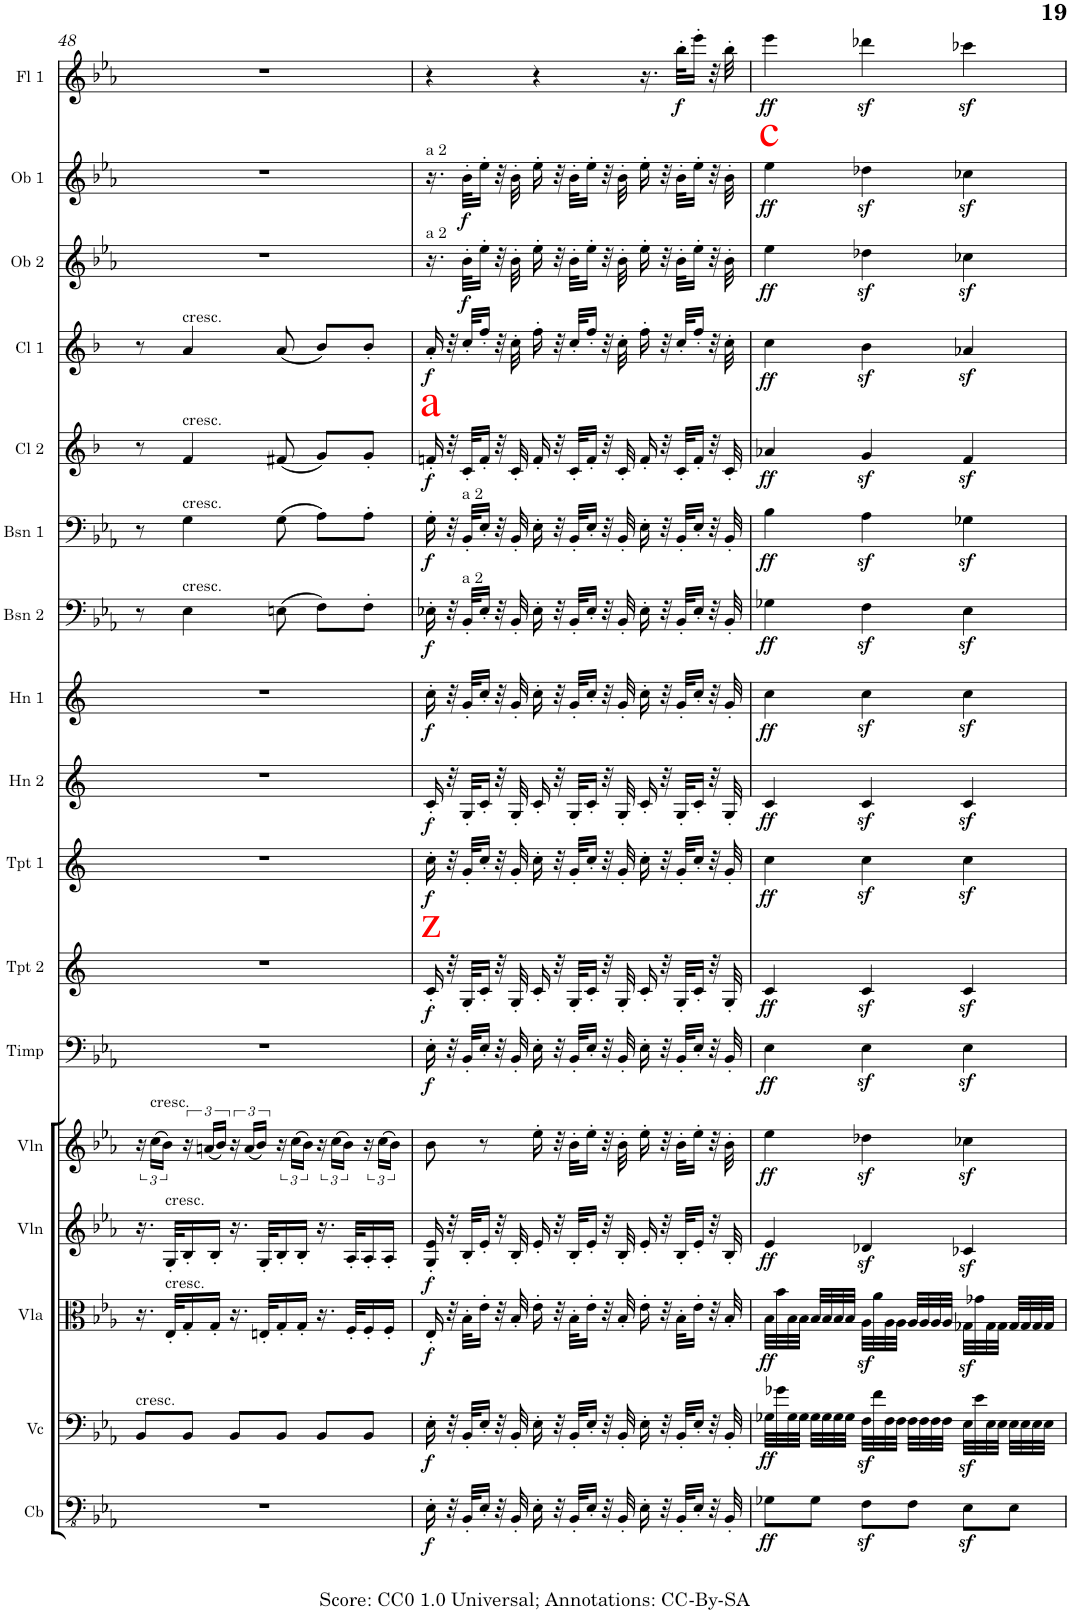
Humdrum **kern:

**kern	**dynam	**kern	**dynam	**kern	**dynam	**kern	**dynam	**kern	**dynam	**kern	**dynam	**kern	**dynam	**kern	**text	**dynam	**kern	**dynam	**kern	**dynam	**kern	**dynam	**kern	**dynam	**kern	**dynam	**kern	**text	**dynam	**kern	**dynam	**kern	**dynam	**kern	**text	**dynam
*part17	*part17	*part16	*part16	*part15	*part15	*part14	*part14	*part13	*part13	*part12	*part12	*part11	*part11	*part10	*part10	*part10	*part9	*part9	*part8	*part8	*part7	*part7	*part6	*part6	*part5	*part5	*part4	*part4	*part4	*part3	*part3	*part2	*part2	*part1	*part1	*part1
*staff17	*staff17	*staff16	*staff16	*staff15	*staff15	*staff14	*staff14	*staff13	*staff13	*staff12	*staff12	*staff11	*staff11	*staff10	*staff10	*staff10	*staff9	*staff9	*staff8	*staff8	*staff7	*staff7	*staff6	*staff6	*staff5	*staff5	*staff4	*staff4	*staff4	*staff3	*staff3	*staff2	*staff2	*staff1	*staff1	*staff1
*I"Contrabass	*	*I"Violoncello	*	*I"Viola	*	*I"Violin	*	*I"Violin	*	*I"Timpani	*	*I"Eb Trumpet 2	*	*I"Eb Trumpet 1	*	*	*I"Eb Horn 2	*	*I"Eb Horn 1	*	*I"Bassoon 2	*	*I"Bassoon 1	*	*I"Bb Clarinet 2	*	*I"Bb Clarinet 1	*	*	*I"Oboe 2	*	*I"Oboe 1	*	*I"Flute 1	*	*
*I'Cb	*	*I'Vc	*	*I'Vla	*	*I'Vln	*	*I'Vln	*	*I'Timp	*	*I'Tpt 2	*	*I'Tpt 1	*	*	*I'Hn 2	*	*I'Hn 1	*	*I'Bsn 2	*	*I'Bsn 1	*	*I'Cl 2	*	*I'Cl 1	*	*	*I'Ob 2	*	*I'Ob 1	*	*I'Fl 1	*	*
!!LO:PB:g=z
*clefFv4	*	*clefF4	*	*clefC3	*	*clefG2	*	*clefG2	*	*clefF4	*	*clefG2	*	*clefG2	*	*	*clefG2	*	*clefG2	*	*clefF4	*	*clefF4	*	*clefG2	*	*clefG2	*	*	*clefG2	*	*clefG2	*	*clefG2	*	*
*	*	*	*	*	*	*	*	*	*	*	*	*Trd-2c-3	*	*Trd-2c-3	*	*	*Trd5c9	*	*Trd5c9	*	*	*	*	*	*Trd1c2	*	*Trd1c2	*	*	*	*	*	*	*	*	*
*k[b-e-a-]	*	*k[b-e-a-]	*	*k[b-e-a-]	*	*k[b-e-a-]	*	*k[b-e-a-]	*	*k[b-e-a-]	*	*k[]	*	*k[]	*	*	*k[]	*	*k[]	*	*k[b-e-a-]	*	*k[b-e-a-]	*	*k[b-]	*	*k[b-]	*	*	*k[b-e-a-]	*	*k[b-e-a-]	*	*k[b-e-a-]	*	*
*M3/4	*	*M3/4	*	*M3/4	*	*M3/4	*	*M3/4	*	*M3/4	*	*M3/4	*	*M3/4	*	*	*M3/4	*	*M3/4	*	*M3/4	*	*M3/4	*	*M3/4	*	*M3/4	*	*	*M3/4	*	*M3/4	*	*M3/4	*	*
=48	=48	=48	=48	=48	=48	=48	=48	=48	=48	=48	=48	=48	=48	=48	=48	=48	=48	=48	=48	=48	=48	=48	=48	=48	=48	=48	=48	=48	=48	=48	=48	=48	=48	=48	=48	=48
!	!	!LO:TX:a:t=cresc.	!	!	!	!	!	!	!	!	!	!	!	!	!	!	!	!	!	!	!	!	!	!	!	!	!	!	!	!	!	!	!	!	!	!
2.r	.	8BB-/L	.	16.r	.	16.r	.	24r	.	2.r	.	2.r	.	2.r	.	.	2.r	.	2.r	.	8r	.	8r	.	8r	.	8r	.	.	2.r	.	2.r	.	2.r	.	.
!	!	!	!	!	!	!	!	!LO:TX:a:t=cresc.	!	!	!	!	!	!	!	!	!	!	!	!	!	!	!	!	!	!	!	!	!	!	!	!	!	!	!	!
.	.	.	.	.	.	.	.	(24cc\LL	.	.	.	.	.	.	.	.	.	.	.	.	.	.	.	.	.	.	.	.	.	.	.	.	.	.	.	.
.	.	.	.	.	.	.	.	24b-\JJ)	.	.	.	.	.	.	.	.	.	.	.	.	.	.	.	.	.	.	.	.	.	.	.	.	.	.	.	.
!	!	!	!	!	!	!LO:TX:a:t=cresc.	!	!	!	!	!	!	!	!	!	!	!	!	!	!	!	!	!	!	!	!	!	!	!	!	!	!	!	!	!	!
!	!	!	!	!LO:TX:a:t=cresc.	!	!	!	!	!	!	!	!	!	!	!	!	!	!	!	!	!	!	!	!	!	!	!	!	!	!	!	!	!	!	!	!
.	.	.	.	32E-'/KLL	.	32G'/KLL	.	.	.	.	.	.	.	.	.	.	.	.	.	.	.	.	.	.	.	.	.	.	.	.	.	.	.	.	.	.
!	!	!	!	!	!	!	!	!	!	!	!	!	!	!	!	!	!	!	!	!	!	!	!	!	!	!	!LO:TX:a:t=cresc.	!	!	!	!	!	!	!	!	!
!	!	!	!	!	!	!	!	!	!	!	!	!	!	!	!	!	!	!	!	!	!	!	!	!	!LO:TX:a:t=cresc.	!	!	!	!	!	!	!	!	!	!	!
!	!	!	!	!	!	!	!	!	!	!	!	!	!	!	!	!	!	!	!	!	!	!	!LO:TX:a:t=cresc.	!	!	!	!	!	!	!	!	!	!	!	!	!
!	!	!	!	!	!	!	!	!	!	!	!	!	!	!	!	!	!	!	!	!	!LO:TX:a:t=cresc.	!	!	!	!	!	!	!	!	!	!	!	!	!	!	!
.	.	8BB-/J	.	16G'/	.	16B-'/	.	24r	.	.	.	.	.	.	.	.	.	.	.	.	4E-\	.	4G\	.	4f/	.	4a/	.	.	.	.	.	.	.	.	.
.	.	.	.	.	.	.	.	(24an/LL	.	.	.	.	.	.	.	.	.	.	.	.	.	.	.	.	.	.	.	.	.	.	.	.	.	.	.	.
.	.	.	.	16G'/JJ	.	16B-'/JJ	.	.	.	.	.	.	.	.	.	.	.	.	.	.	.	.	.	.	.	.	.	.	.	.	.	.	.	.	.	.
.	.	.	.	.	.	.	.	24b-/JJ)	.	.	.	.	.	.	.	.	.	.	.	.	.	.	.	.	.	.	.	.	.	.	.	.	.	.	.	.
.	.	8BB-/L	.	16.r	.	16.r	.	24r	.	.	.	.	.	.	.	.	.	.	.	.	.	.	.	.	.	.	.	.	.	.	.	.	.	.	.	.
.	.	.	.	.	.	.	.	(24a/LL	.	.	.	.	.	.	.	.	.	.	.	.	.	.	.	.	.	.	.	.	.	.	.	.	.	.	.	.
.	.	.	.	.	.	.	.	24b-/JJ)	.	.	.	.	.	.	.	.	.	.	.	.	.	.	.	.	.	.	.	.	.	.	.	.	.	.	.	.
.	.	.	.	32En'/KLL	.	32G'/KLL	.	.	.	.	.	.	.	.	.	.	.	.	.	.	.	.	.	.	.	.	.	.	.	.	.	.	.	.	.	.
.	.	8BB-/J	.	16G'/	.	16B-'/	.	24r	.	.	.	.	.	.	.	.	.	.	.	.	(8En\	.	(8G\	.	(8f#X/	.	(8a/	.	.	.	.	.	.	.	.	.
.	.	.	.	.	.	.	.	(24cc\LL	.	.	.	.	.	.	.	.	.	.	.	.	.	.	.	.	.	.	.	.	.	.	.	.	.	.	.	.
.	.	.	.	16G'/JJ	.	16B-'/JJ	.	.	.	.	.	.	.	.	.	.	.	.	.	.	.	.	.	.	.	.	.	.	.	.	.	.	.	.	.	.
.	.	.	.	.	.	.	.	24b-\JJ)	.	.	.	.	.	.	.	.	.	.	.	.	.	.	.	.	.	.	.	.	.	.	.	.	.	.	.	.
.	.	8BB-/L	.	16.r	.	16.r	.	24r	.	.	.	.	.	.	.	.	.	.	.	.	8F\L)	.	8A-\L)	.	8g/L)	.	8b-/L)	.	.	.	.	.	.	.	.	.
.	.	.	.	.	.	.	.	(24cc\LL	.	.	.	.	.	.	.	.	.	.	.	.	.	.	.	.	.	.	.	.	.	.	.	.	.	.	.	.
.	.	.	.	.	.	.	.	24b-\JJ)	.	.	.	.	.	.	.	.	.	.	.	.	.	.	.	.	.	.	.	.	.	.	.	.	.	.	.	.
.	.	.	.	32F'/KLL	.	32A-'/KLL	.	.	.	.	.	.	.	.	.	.	.	.	.	.	.	.	.	.	.	.	.	.	.	.	.	.	.	.	.	.
.	.	8BB-/J	.	16F'/	.	16A-'/	.	24r	.	.	.	.	.	.	.	.	.	.	.	.	8F'\J	.	8A-'\J	.	8g'/J	.	8b-'/J	.	.	.	.	.	.	.	.	.
.	.	.	.	.	.	.	.	(24cc\LL	.	.	.	.	.	.	.	.	.	.	.	.	.	.	.	.	.	.	.	.	.	.	.	.	.	.	.	.
.	.	.	.	16F'/JJ	.	16A-'/JJ	.	.	.	.	.	.	.	.	.	.	.	.	.	.	.	.	.	.	.	.	.	.	.	.	.	.	.	.	.	.
.	.	.	.	.	.	.	.	24b-\JJ)	.	.	.	.	.	.	.	.	.	.	.	.	.	.	.	.	.	.	.	.	.	.	.	.	.	.	.	.
=49	=49	=49	=49	=49	=49	=49	=49	=49	=49	=49	=49	=49	=49	=49	=49	=49	=49	=49	=49	=49	=49	=49	=49	=49	=49	=49	=49	=49	=49	=49	=49	=49	=49	=49	=49	=49
!	!	!	!	!	!	!	!	!	!	!	!	!	!	!	!	!	!	!	!	!	!	!	!	!	!	!	!	!	!	!	!	!LO:TX:a:t=a 2	!	!	!	!
!	!	!	!	!	!	!	!	!	!	!	!	!	!	!	!	!	!	!	!	!	!	!	!	!	!	!	!	!	!	!LO:TX:a:t=a 2	!	!	!	!	!	!
!	!LO:DY:b	!	!LO:DY:b	!	!LO:DY:b	!	!LO:DY:b	!	!	!	!LO:DY:b	!	!LO:DY:b	!	!LO:LY:b:color=#FF0000	!LO:DY:b	!	!LO:DY:b	!	!LO:DY:b	!	!LO:DY:b	!	!LO:DY:b	!	!LO:DY:b	!	!LO:LY:b:color=#FF0000	!LO:DY:b	!	!	!	!	!	!	!
16EE-'\	f	16E-'\	f	16E-'/	f	16G/' 16e-/'	f	8b-\	.	16E-'\	f	16c'/	f	16cc'\	z	f	16c'/	f	16cc'\	f	16E-X'\	f	16G'\	f	16fn'/	f	16a'/	a	f	16.r	.	16.r	.	4r	.	.
32r	.	32r	.	32r	.	32r	.	.	.	32r	.	32r	.	32r	.	.	32r	.	32r	.	32r	.	32r	.	32r	.	32r	.	.	.	.	.	.	.	.	.
!	!	!	!	!	!	!	!	!	!	!	!	!	!	!	!	!	!	!	!	!	!	!	!LO:TX:a:t=a 2	!	!	!	!	!	!	!	!	!	!	!	!	!
!	!	!	!	!	!	!	!	!	!	!	!	!	!	!	!	!	!	!	!	!	!LO:TX:a:t=a 2	!	!	!	!	!	!	!	!	!	!	!	!	!	!	!
!	!	!	!	!	!	!	!	!	!	!	!	!	!	!	!	!	!	!	!	!	!	!	!	!	!	!	!	!	!	!	!LO:DY:b	!	!LO:DY:b	!	!	!
32BBB-'/KLL	.	32BB-'/KLL	.	32B-'\KLL	.	32B-'/KLL	.	.	.	32BB-'/KLL	.	32G'/KLL	.	32g'/KLL	.	.	32G'/KLL	.	32g'/KLL	.	32BB-'/KLL	.	32BB-'/KLL	.	32c'/KLL	.	32cc'/KLL	.	.	32b-'\KLL	f	32b-'\KLL	f	.	.	.
16EE-'/JJ	.	16E-'/JJ	.	16e-'\JJ	.	16e-'/JJ	.	8r	.	16E-'/JJ	.	16c'/JJ	.	16cc'/JJ	.	.	16c'/JJ	.	16cc'/JJ	.	16E-'/JJ	.	16E-'/JJ	.	16f'/JJ	.	16ff'/JJ	.	.	16ee-'\JJ	.	16ee-'\JJ	.	.	.	.
32r	.	32r	.	32r	.	32r	.	.	.	32r	.	32r	.	32r	.	.	32r	.	32r	.	32r	.	32r	.	32r	.	32r	.	.	32r	.	32r	.	.	.	.
32BBB-'/	.	32BB-'/	.	32B-'/	.	32B-'/	.	.	.	32BB-'/	.	32G'/	.	32g'/	.	.	32G'/	.	32g'/	.	32BB-'/	.	32BB-'/	.	32c'/	.	32cc'\	.	.	32b-'\	.	32b-'\	.	.	.	.
16EE-'\	.	16E-'\	.	16e-'\	.	16e-'/	.	16ee-'\	.	16E-'\	.	16c'/	.	16cc'\	.	.	16c'/	.	16cc'\	.	16E-'\	.	16E-'\	.	16f'/	.	16ff'\	.	.	16ee-'\	.	16ee-'\	.	4r	.	.
32r	.	32r	.	32r	.	32r	.	32r	.	32r	.	32r	.	32r	.	.	32r	.	32r	.	32r	.	32r	.	32r	.	32r	.	.	32r	.	32r	.	.	.	.
32BBB-'/KLL	.	32BB-'/KLL	.	32B-'\KLL	.	32B-'/KLL	.	32b-'\KLL	.	32BB-'/KLL	.	32G'/KLL	.	32g'/KLL	.	.	32G'/KLL	.	32g'/KLL	.	32BB-'/KLL	.	32BB-'/KLL	.	32c'/KLL	.	32cc'/KLL	.	.	32b-'\KLL	.	32b-'\KLL	.	.	.	.
16EE-'/JJ	.	16E-'/JJ	.	16e-'\JJ	.	16e-'/JJ	.	16ee-'\JJ	.	16E-'/JJ	.	16c'/JJ	.	16cc'/JJ	.	.	16c'/JJ	.	16cc'/JJ	.	16E-'/JJ	.	16E-'/JJ	.	16f'/JJ	.	16ff'/JJ	.	.	16ee-'\JJ	.	16ee-'\JJ	.	.	.	.
32r	.	32r	.	32r	.	32r	.	32r	.	32r	.	32r	.	32r	.	.	32r	.	32r	.	32r	.	32r	.	32r	.	32r	.	.	32r	.	32r	.	.	.	.
32BBB-'/	.	32BB-'/	.	32B-'/	.	32B-'/	.	32b-'\	.	32BB-'/	.	32G'/	.	32g'/	.	.	32G'/	.	32g'/	.	32BB-'/	.	32BB-'/	.	32c'/	.	32cc'\	.	.	32b-'\	.	32b-'\	.	.	.	.
16EE-'\	.	16E-'\	.	16e-'\	.	16e-'/	.	16ee-'\	.	16E-'\	.	16c'/	.	16cc'\	.	.	16c'/	.	16cc'\	.	16E-'\	.	16E-'\	.	16f'/	.	16ff'\	.	.	16ee-'\	.	16ee-'\	.	16.r	.	.
32r	.	32r	.	32r	.	32r	.	32r	.	32r	.	32r	.	32r	.	.	32r	.	32r	.	32r	.	32r	.	32r	.	32r	.	.	32r	.	32r	.	.	.	.
!	!	!	!	!	!	!	!	!	!	!	!	!	!	!	!	!	!	!	!	!	!	!	!	!	!	!	!	!	!	!	!	!	!	!	!	!LO:DY:b
32BBB-'/KLL	.	32BB-'/KLL	.	32B-'\KLL	.	32B-'/KLL	.	32b-'\KLL	.	32BB-'/KLL	.	32G'/KLL	.	32g'/KLL	.	.	32G'/KLL	.	32g'/KLL	.	32BB-'/KLL	.	32BB-'/KLL	.	32c'/KLL	.	32cc'/KLL	.	.	32b-'\KLL	.	32b-'\KLL	.	32bb-'\KLL	.	f
16EE-'/JJ	.	16E-'/JJ	.	16e-'\JJ	.	16e-'/JJ	.	16ee-'\JJ	.	16E-'/JJ	.	16c'/JJ	.	16cc'/JJ	.	.	16c'/JJ	.	16cc'/JJ	.	16E-'/JJ	.	16E-'/JJ	.	16f'/JJ	.	16ff'/JJ	.	.	16ee-'\JJ	.	16ee-'\JJ	.	16eee-'\JJ	.	.
32r	.	32r	.	32r	.	32r	.	32r	.	32r	.	32r	.	32r	.	.	32r	.	32r	.	32r	.	32r	.	32r	.	32r	.	.	32r	.	32r	.	32r	.	.
32BBB-'/	.	32BB-'/	.	32B-'/	.	32B-'/	.	32b-'\	.	32BB-'/	.	32G'/	.	32g'/	.	.	32G'/	.	32g'/	.	32BB-'/	.	32BB-'/	.	32c'/	.	32cc'\	.	.	32b-'\	.	32b-'\	.	32bb-'\	.	.
=50	=50	=50	=50	=50	=50	=50	=50	=50	=50	=50	=50	=50	=50	=50	=50	=50	=50	=50	=50	=50	=50	=50	=50	=50	=50	=50	=50	=50	=50	=50	=50	=50	=50	=50	=50	=50
!	!LO:DY:b	!	!LO:DY:b	!	!LO:DY:b	!	!LO:DY:b	!	!LO:DY:b	!	!LO:DY:b	!	!LO:DY:b	!	!	!LO:DY:b	!	!LO:DY:b	!	!LO:DY:b	!	!LO:DY:b	!	!LO:DY:b	!	!LO:DY:b	!	!	!LO:DY:b	!	!LO:DY:b	!	!LO:DY:b	!	!LO:LY:b:color=#FF0000	!LO:DY:b
8GG-X\L	ff	32G-X\LLL	ff	32B-\LLL	ff	4e-/	ff	4ee-\	ff	4E-\	ff	4c/	ff	4cc\	.	ff	4c/	ff	4cc\	ff	4G-X\	ff	4B-\	ff	4a-X/	ff	4cc\	.	ff	4ee-\	ff	4ee-\	ff	4eee-\	c	ff
.	.	32g-X\	.	32b-\	.	.	.	.	.	.	.	.	.	.	.	.	.	.	.	.	.	.	.	.	.	.	.	.	.	.	.	.	.	.	.	.
.	.	32G-\	.	32B-\	.	.	.	.	.	.	.	.	.	.	.	.	.	.	.	.	.	.	.	.	.	.	.	.	.	.	.	.	.	.	.	.
.	.	32G-\JJJ	.	32B-\JJJ	.	.	.	.	.	.	.	.	.	.	.	.	.	.	.	.	.	.	.	.	.	.	.	.	.	.	.	.	.	.	.	.
8GG-\J	.	32G-\LLL	.	32B-/LLL	.	.	.	.	.	.	.	.	.	.	.	.	.	.	.	.	.	.	.	.	.	.	.	.	.	.	.	.	.	.	.	.
.	.	32G-\	.	32B-/	.	.	.	.	.	.	.	.	.	.	.	.	.	.	.	.	.	.	.	.	.	.	.	.	.	.	.	.	.	.	.	.
.	.	32G-\	.	32B-/	.	.	.	.	.	.	.	.	.	.	.	.	.	.	.	.	.	.	.	.	.	.	.	.	.	.	.	.	.	.	.	.
.	.	32G-\JJJ	.	32B-/JJJ	.	.	.	.	.	.	.	.	.	.	.	.	.	.	.	.	.	.	.	.	.	.	.	.	.	.	.	.	.	.	.	.
8FFz<\L	.	32Fz<\LLL	.	32A-z<\LLL	.	4d-Xz</	.	4dd-Xz<\	.	4E-z<\	.	4cz</	.	4ccz<\	.	.	4cz</	.	4ccz<\	.	4Fz<\	.	4A-z<\	.	4gz</	.	4b-z<\	.	.	4dd-Xz<\	.	4dd-Xz<\	.	4ddd-Xz<\	.	.
.	.	32f\	.	32a-\	.	.	.	.	.	.	.	.	.	.	.	.	.	.	.	.	.	.	.	.	.	.	.	.	.	.	.	.	.	.	.	.
.	.	32F\	.	32A-\	.	.	.	.	.	.	.	.	.	.	.	.	.	.	.	.	.	.	.	.	.	.	.	.	.	.	.	.	.	.	.	.
.	.	32F\JJJ	.	32A-\JJJ	.	.	.	.	.	.	.	.	.	.	.	.	.	.	.	.	.	.	.	.	.	.	.	.	.	.	.	.	.	.	.	.
8FF\J	.	32F\LLL	.	32A-/LLL	.	.	.	.	.	.	.	.	.	.	.	.	.	.	.	.	.	.	.	.	.	.	.	.	.	.	.	.	.	.	.	.
.	.	32F\	.	32A-/	.	.	.	.	.	.	.	.	.	.	.	.	.	.	.	.	.	.	.	.	.	.	.	.	.	.	.	.	.	.	.	.
.	.	32F\	.	32A-/	.	.	.	.	.	.	.	.	.	.	.	.	.	.	.	.	.	.	.	.	.	.	.	.	.	.	.	.	.	.	.	.
.	.	32F\JJJ	.	32A-/JJJ	.	.	.	.	.	.	.	.	.	.	.	.	.	.	.	.	.	.	.	.	.	.	.	.	.	.	.	.	.	.	.	.
8EE-z<\L	.	32E-z<\LLL	.	32G-Xz<\LLL	.	4c-Xz</	.	4cc-Xz<\	.	4E-z<\	.	4cz</	.	4ccz<\	.	.	4cz</	.	4ccz<\	.	4E-z<\	.	4G-Xz<\	.	4fz</	.	4a-Xz</	.	.	4cc-Xz<\	.	4cc-Xz<\	.	4ccc-Xz<\	.	.
.	.	32e-\	.	32g-X\	.	.	.	.	.	.	.	.	.	.	.	.	.	.	.	.	.	.	.	.	.	.	.	.	.	.	.	.	.	.	.	.
.	.	32E-\	.	32G-\	.	.	.	.	.	.	.	.	.	.	.	.	.	.	.	.	.	.	.	.	.	.	.	.	.	.	.	.	.	.	.	.
.	.	32E-\JJJ	.	32G-\JJJ	.	.	.	.	.	.	.	.	.	.	.	.	.	.	.	.	.	.	.	.	.	.	.	.	.	.	.	.	.	.	.	.
8EE-\J	.	32E-\LLL	.	32G-/LLL	.	.	.	.	.	.	.	.	.	.	.	.	.	.	.	.	.	.	.	.	.	.	.	.	.	.	.	.	.	.	.	.
.	.	32E-\	.	32G-/	.	.	.	.	.	.	.	.	.	.	.	.	.	.	.	.	.	.	.	.	.	.	.	.	.	.	.	.	.	.	.	.
.	.	32E-\	.	32G-/	.	.	.	.	.	.	.	.	.	.	.	.	.	.	.	.	.	.	.	.	.	.	.	.	.	.	.	.	.	.	.	.
.	.	32E-\JJJ	.	32G-/JJJ	.	.	.	.	.	.	.	.	.	.	.	.	.	.	.	.	.	.	.	.	.	.	.	.	.	.	.	.	.	.	.	.
=	=	=	=	=	=	=	=	=	=	=	=	=	=	=	=	=	=	=	=	=	=	=	=	=	=	=	=	=	=	=	=	=	=	=	=	=
*-	*-	*-	*-	*-	*-	*-	*-	*-	*-	*-	*-	*-	*-	*-	*-	*-	*-	*-	*-	*-	*-	*-	*-	*-	*-	*-	*-	*-	*-	*-	*-	*-	*-	*-	*-	*-
